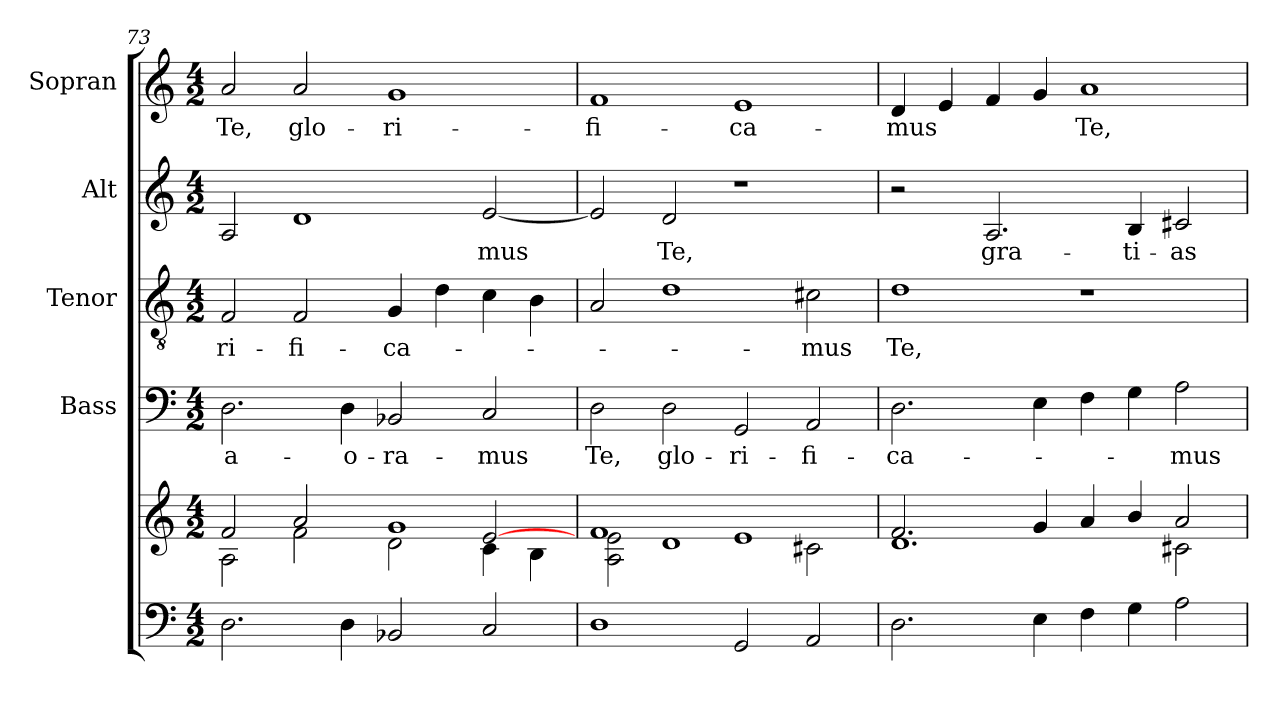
**kern	**kern	**kern	**text	**kern	**text	**kern	**text	**kern	**text
*part5	*part5	*part4	*part4	*part3	*part3	*part2	*part2	*part1	*part1
*staff6	*staff5	*staff4	*staff4	*staff3	*staff3	*staff2	*staff2	*staff1	*staff1
*	*	*I"Bass	*	*I"Tenor	*	*I"Alt	*	*I"Sopran	*
*	*	*I'B.	*	*I'T.	*	*I'A.	*	*I'S.	*
*clefF4	*clefG2	*clefF4	*	*clefGv2	*	*clefG2	*	*clefG2	*
*k[]	*k[]	*k[]	*	*k[]	*	*k[]	*	*k[]	*
*C:	*C:	*C:	*	*C:	*	*C:	*	*C:	*
*M4/2	*M4/2	*M4/2	*	*M4/2	*	*M4/2	*	*M4/2	*
=73	=73	=73	=73	=73	=73	=73	=73	=73	=73
*	*^	*	*	*	*	*	*	*	*
*	*	*^	*	*	*	*	*	*	*	*
!	!	!	!	!	!LO:LY:b	!	!LO:LY:b	!	!	!	!LO:LY:b
2.D\	2f/	2A\	1.eyy	2.D\	a-	2F/	-ri-	2A/	.	2a/	Te,
!	!	!	!	!	!	!	!LO:LY:b	!	!	!	!LO:LY:b
.	2a/	2f\	.	.	.	2F/	-fi-	1d	.	2a/	glo-
!	!	!	!	!	!LO:LY:b	!	!	!	!	!	!
4D\	.	.	.	4D\	-o-	.	.	.	.	.	.
!	!	!	!	!	!LO:LY:b	!	!LO:LY:b	!	!	!	!LO:LY:b
2BB-X/	1g	2d\	.	2BB-X/	-ra-	4G/	-ca-	.	.	1g	-ri-
.	.	.	.	.	.	4d\	.	.	.	.	.
!	!	!	!	!	!LO:LY:b	!	!	!	!LO:LY:b	!	!
2C/	.	4c\	[2e/	2C/	-mus	4c\	.	[2e/	-mus	.	.
.	.	4B\	.	.	.	4B\	.	.	.	.	.
*	*	*v	*v	*	*	*	*	*	*	*	*
=74	=74	=74	=74	=74	=74	=74	=74	=74	=74	=74
!	!	!	!	!LO:LY:b	!	!	!	!	!	!LO:LY:b
1D	1f	2A\ 2e\	2D\	Te,	2A/	.	2e/]	.	1f	-fi-
!	!	!	!	!LO:LY:b	!	!	!	!LO:LY:b	!	!
.	.	1d	2D\	glo-	1d	.	2d/	Te,	.	.
!	!	!	!	!LO:LY:b	!	!	!	!	!	!LO:LY:b
2GG/	1e	.	2GG/	-ri-	.	.	1r	.	1e	-ca-
!	!	!	!	!LO:LY:b	!	!LO:LY:b	!	!	!	!
2AA/	.	2c#X\	2AA/	-fi-	2c#X\	-mus	.	.	.	.
!!LO:LB:g=z
=75	=75	=75	=75	=75	=75	=75	=75	=75	=75	=75
!	!	!	!	!LO:LY:b	!	!LO:LY:b	!	!	!	!LO:LY:b
2.D\	2.f/	1.d	2.D\	-ca-	1d	Te,	2r	.	4d/	-mus
.	.	.	.	.	.	.	.	.	4e/	.
!	!	!	!	!	!	!	!	!LO:LY:b	!	!
.	.	.	.	.	.	.	2.A/	gra-	4f/	.
4E\	4g/	.	4E\	.	.	.	.	.	4g/	.
!	!	!	!	!	!	!	!	!	!	!LO:LY:b
4F\	4a/	.	4F\	.	1r	.	.	.	1a	Te,
!	!	!	!	!	!	!	!	!LO:LY:b	!	!
4G\	4b/	.	4G\	.	.	.	4B/	-ti-	.	.
!	!	!	!	!LO:LY:b	!	!	!	!LO:LY:b	!	!
2A\	2a/	2c#X\	2A\	-mus	.	.	2c#X/	-as	.	.
*	*v	*v	*	*	*	*	*	*	*	*
=	=	=	=	=	=	=	=	=	=
*-	*-	*-	*-	*-	*-	*-	*-	*-	*-
